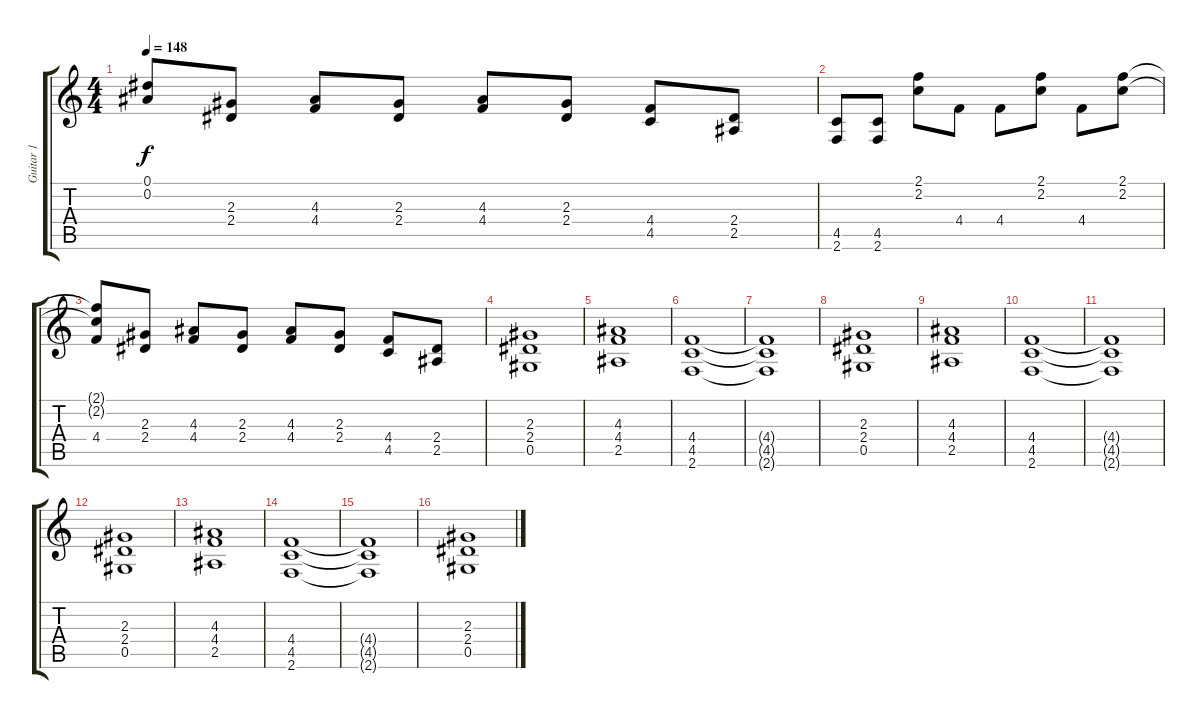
\track ("Guitar 1" "Guitar 1") {instrument distortionguitar}
\staff {score tabs}
\tuning (Eb4 Bb3 Gb3 Db3 Ab2 Eb2) {hide}
\ts (4 4)
\tempo 148
\clef g2
\ks c
(0.1{t} 0.2{t}).8{dy f} (2.3 2.4).8 (4.3 4.4).8 (2.3 2.4).8 (4.3 4.4).8 (2.3 2.4).8 (4.4 4.5).8 (2.4 2.5).8 |
(4.5 2.6).8 (4.5 2.6).8 (2.1 2.2).8 4.4.8 4.4.8 (2.1 2.2).8 4.4.8 (2.1 2.2).8 |
(2.1{t} 2.2{t} 4.4).8 (2.3 2.4).8 (4.3 4.4).8 (2.3 2.4).8 (4.3 4.4).8 (2.3 2.4).8 (4.4 4.5).8 (2.4 2.5).8 |
(2.3 2.4 0.5).1 |
(4.3 4.4 2.5).1 |
(4.4 4.5 2.6).1 |
(4.4{t} 4.5{t} 2.6{t}).1 |
(2.3 2.4 0.5).1 |
(4.3 4.4 2.5).1 |
(4.4 4.5 2.6).1 |
(4.4{t} 4.5{t} 2.6{t}).1 |
(2.3 2.4 0.5).1 |
(4.3 4.4 2.5).1 |
(4.4 4.5 2.6).1 |
(4.4{t} 4.5{t} 2.6{t}).1 |
(2.3 2.4 0.5).1
